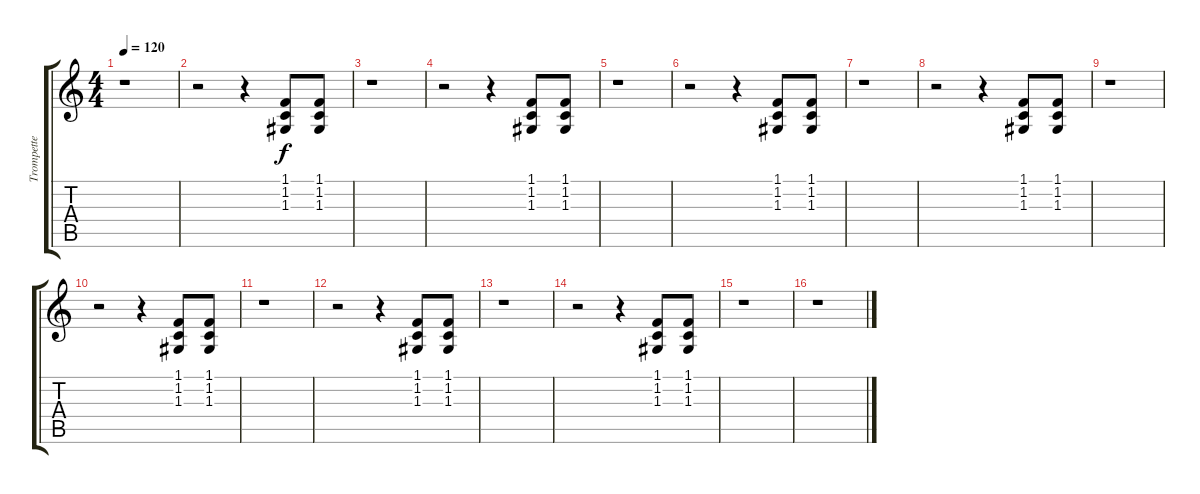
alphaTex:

\track ("Trompette" "Trompette") {instrument trumpet}
\staff {score tabs}
\tuning (E4 B3 G3 D3 A2 E2) {hide}
\ts (4 4)
\tempo 120
\clef g2
\ks c
r.1{dy f} |
r.2 r.4 (1.1 1.2 1.3).8 (1.1 1.2 1.3).8 |
r.1 |
r.2 r.4 (1.1 1.2 1.3).8 (1.1 1.2 1.3).8 |
r.1 |
r.2 r.4 (1.1 1.2 1.3).8 (1.1 1.2 1.3).8 |
r.1 |
r.2 r.4 (1.1 1.2 1.3).8 (1.1 1.2 1.3).8 |
r.1 |
r.2 r.4 (1.1 1.2 1.3).8 (1.1 1.2 1.3).8 |
r.1 |
r.2 r.4 (1.1 1.2 1.3).8 (1.1 1.2 1.3).8 |
r.1 |
r.2 r.4 (1.1 1.2 1.3).8 (1.1 1.2 1.3).8 |
r.1 |
r.1
